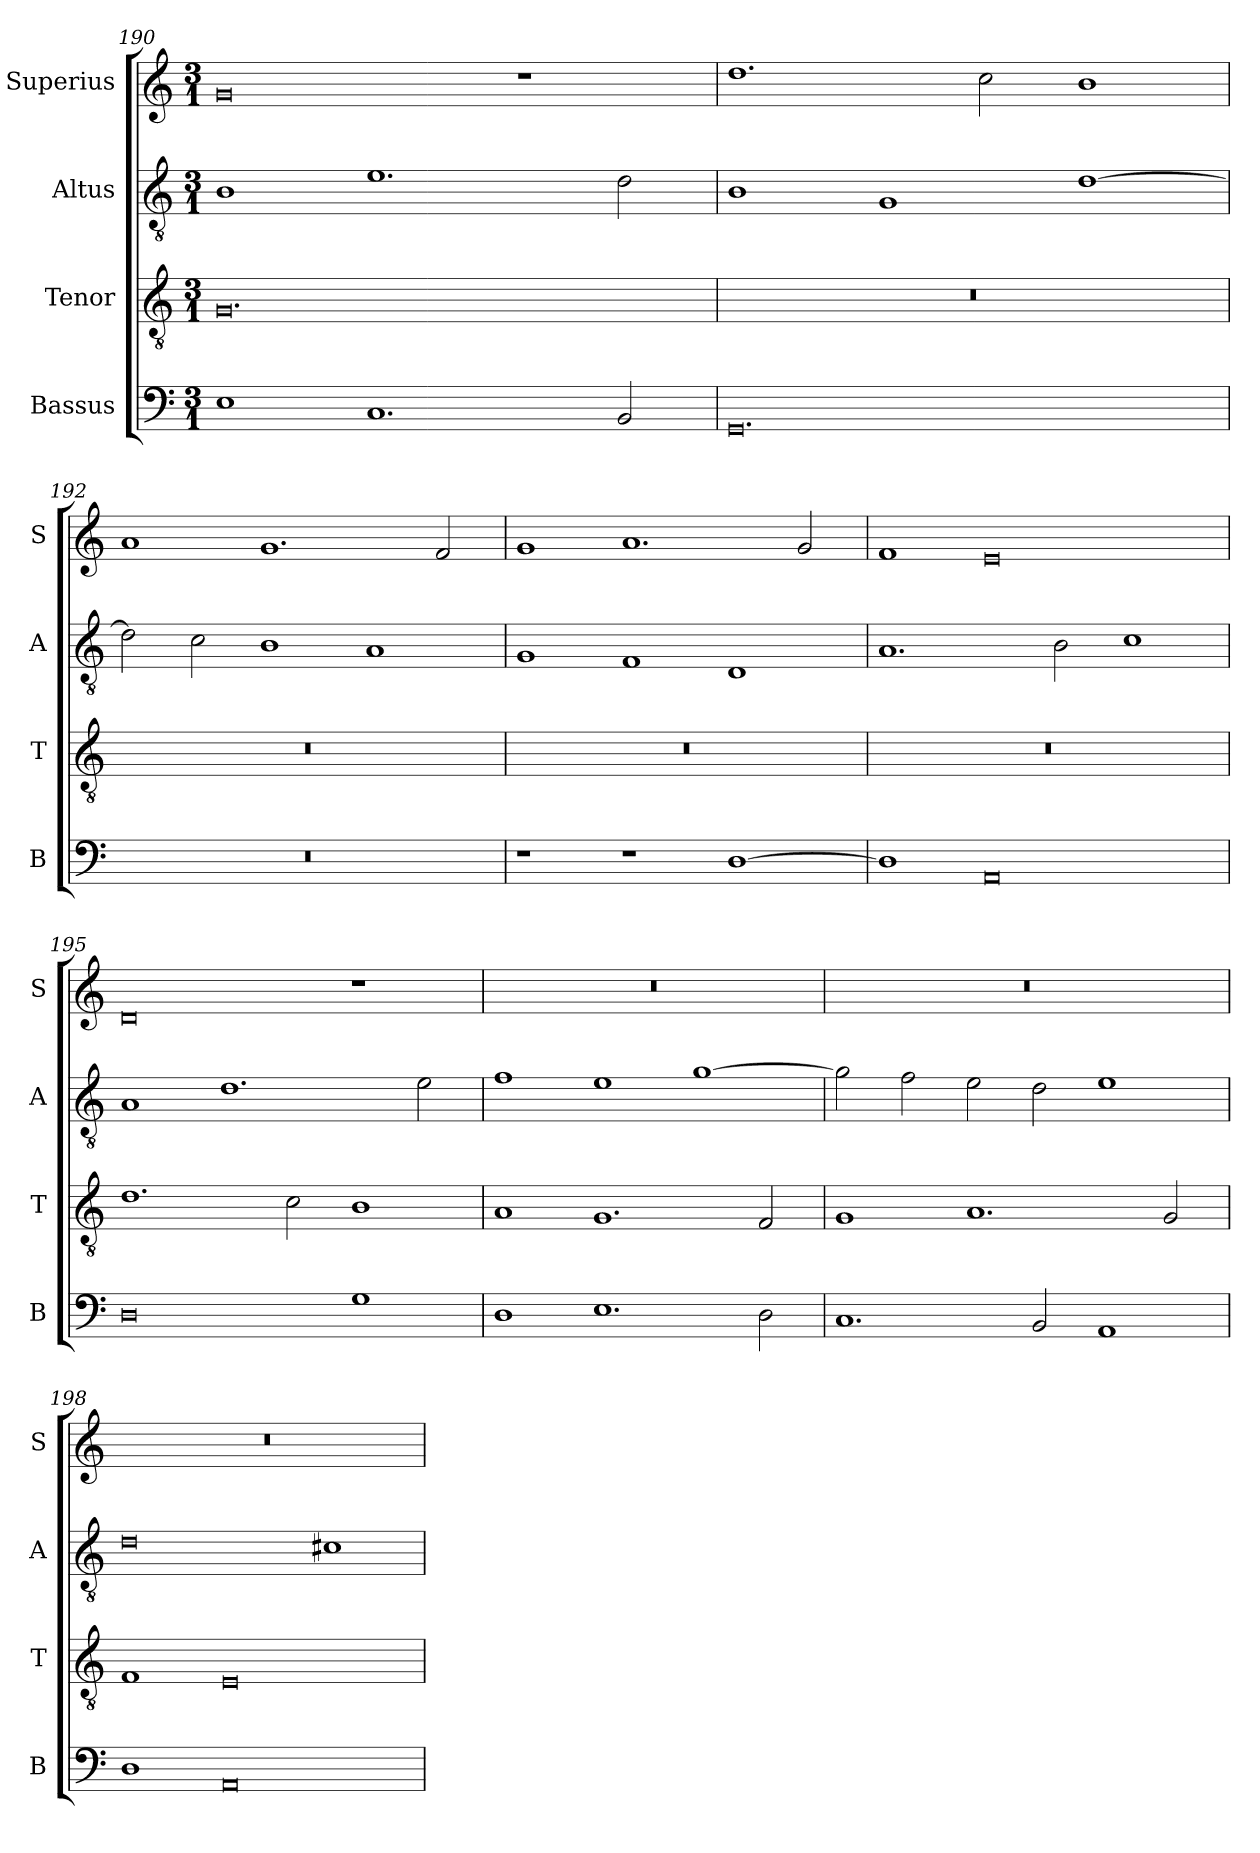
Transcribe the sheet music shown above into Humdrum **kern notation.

**kern	**kern	**kern	**kern
*part4	*part3	*part2	*part1
*staff4	*staff3	*staff2	*staff1
*I"Bassus	*I"Tenor	*I"Altus	*I"Superius
*I'B	*I'T	*I'A	*I'S
*clefF4	*clefGv2	*clefGv2	*clefG2
*k[]	*k[]	*k[]	*k[]
*M3/1	*M3/1	*M3/1	*M3/1
=190	=190	=190	=190
1E	0.G	1B	0g
1.C	.	1.e	.
.	.	.	1r
2BB/	.	2d\	.
=191	=191	=191	=191
0.GG	0.r	1B	1.dd
.	.	1G	.
.	.	.	2cc\
.	.	[1d	1b
=192	=192	=192	=192
0.r	0.r	2d\]	1a
.	.	2c\	.
.	.	1B	1.g
.	.	1A	.
.	.	.	2f/
=193	=193	=193	=193
1r	0.r	1G	1g
1r	.	1F	1.a
[1D	.	1D	.
.	.	.	2g/
=194	=194	=194	=194
1D]	0.r	1.A	1f
0AA	.	.	0e
.	.	2B\	.
.	.	1c	.
=195	=195	=195	=195
0D	1.d	1A	0d
.	.	1.d	.
.	2c\	.	.
1G	1B	.	1r
.	.	2e\	.
=196	=196	=196	=196
1D	1A	1f	0.r
1.E	1.G	1e	.
.	.	[1g	.
2D\	2F/	.	.
=197	=197	=197	=197
1.C	1G	2g\]	0.r
.	.	2f\	.
.	1.A	2e\	.
2BB/	.	2d\	.
1AA	.	1e	.
.	2G/	.	.
=198	=198	=198	=198
1D	1F	0d	0.r
0AA	0E	.	.
.	.	1c#X	.
=	=	=	=
*-	*-	*-	*-
